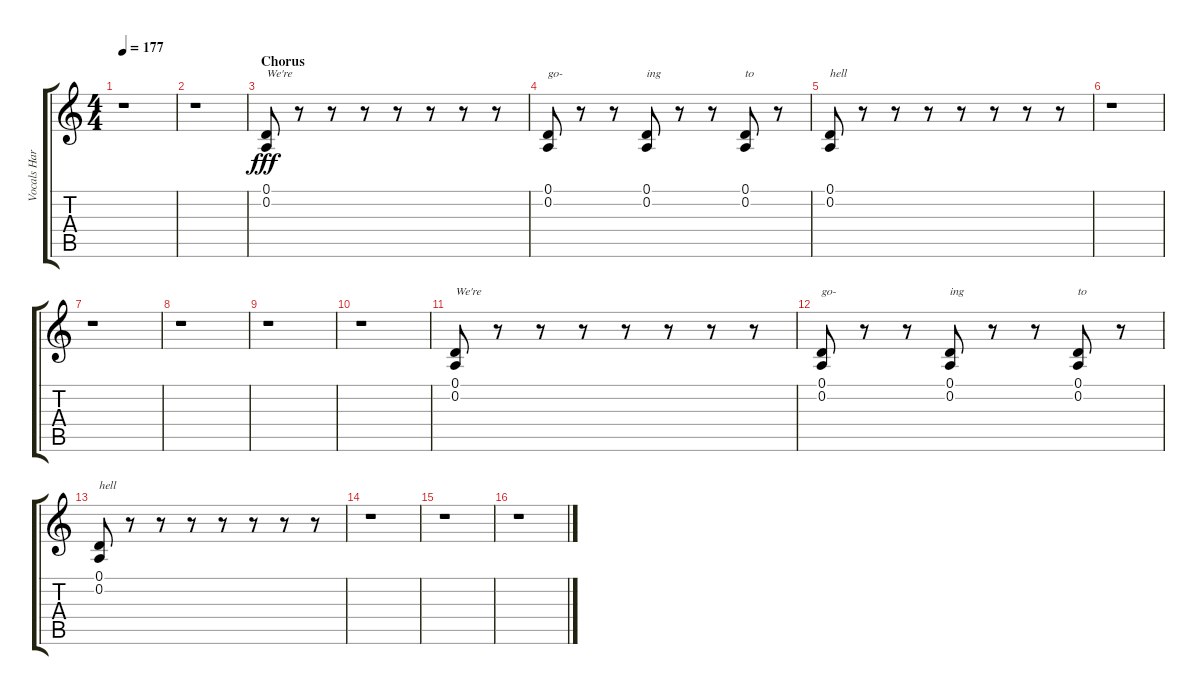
\track ("Vocals Harsh" "Vocals Har") {instrument timpani}
\staff {score tabs}
\tuning (D4 A3 F3 C3 G2 D2) {hide}
\ts (4 4)
\tempo 177
\clef g2
\ks c
r.1{dy fff} |
r.1 |
\section ("" "Chorus")
(0.1 0.2).8{txt "We're"} r.8 r.8 r.8 r.8 r.8 r.8 r.8 |
(0.1 0.2).8{txt "go-"} r.8 r.8 (0.1 0.2).8{txt "ing"} r.8 r.8 (0.1 0.2).8{txt "to"} r.8 |
(0.1 0.2).8{txt "hell"} r.8 r.8 r.8 r.8 r.8 r.8 r.8 |
r.1 |
r.1 |
r.1 |
r.1 |
r.1 |
(0.1 0.2).8{txt "We're"} r.8 r.8 r.8 r.8 r.8 r.8 r.8 |
(0.1 0.2).8{txt "go-"} r.8 r.8 (0.1 0.2).8{txt "ing"} r.8 r.8 (0.1 0.2).8{txt "to"} r.8 |
(0.1 0.2).8{txt "hell"} r.8 r.8 r.8 r.8 r.8 r.8 r.8 |
r.1 |
r.1 |
r.1
